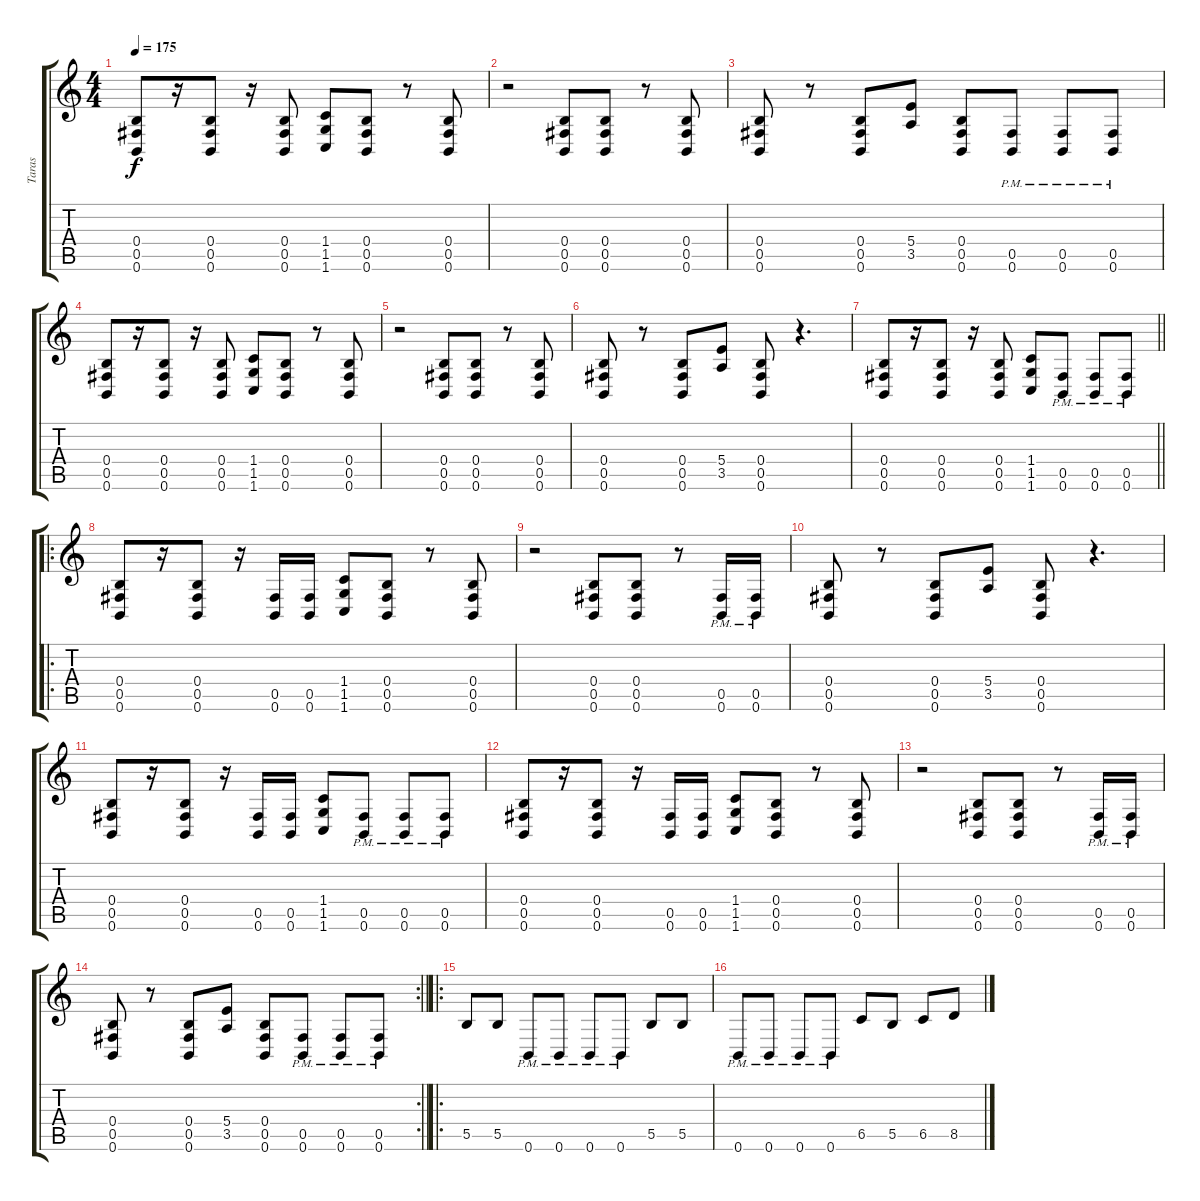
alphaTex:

\track ("Taras" "Taras") {instrument distortionguitar}
\staff {score tabs}
\tuning (Db4 Ab3 E3 B2 Gb2 B1) {hide}
\ts (4 4)
\tempo 175
\clef g2
\ks c
(0.4 0.5 0.6).8{dy f} r.16 (0.4 0.5 0.6).8 r.16 (0.4 0.5 0.6).8 (1.4 1.5 1.6).8 (0.4 0.5 0.6).8 r.8 (0.4 0.5 0.6).8 |
r.2 (0.4 0.5 0.6).8 (0.4 0.5 0.6).8 r.8 (0.4 0.5 0.6).8 |
(0.4 0.5 0.6).8 r.8 (0.4 0.5 0.6).8 (5.4 3.5).8 (0.4 0.5 0.6).8 (0.5{pm} 0.6{pm}).8 (0.5{pm} 0.6{pm}).8 (0.5{pm} 0.6{pm}).8 |
(0.4 0.5 0.6).8 r.16 (0.4 0.5 0.6).8 r.16 (0.4 0.5 0.6).8 (1.4 1.5 1.6).8 (0.4 0.5 0.6).8 r.8 (0.4 0.5 0.6).8 |
r.2 (0.4 0.5 0.6).8 (0.4 0.5 0.6).8 r.8 (0.4 0.5 0.6).8 |
(0.4 0.5 0.6).8 r.8 (0.4 0.5 0.6).8 (5.4 3.5).8 (0.4 0.5 0.6).8 r.4{d} |
\barLineRight lightlight
(0.4 0.5 0.6).8 r.16 (0.4 0.5 0.6).8 r.16 (0.4 0.5 0.6).8 (1.4 1.5 1.6).8 (0.5{pm} 0.6{pm}).8 (0.5{pm} 0.6{pm}).8 (0.5{pm} 0.6{pm}).8 |
\ro
\section ("" "")
(0.4 0.5 0.6).8{volume 14 balance 3 instrument distortionguitar} r.16 (0.4 0.5 0.6).8 r.16 (0.5 0.6).16 (0.5 0.6).16 (1.4 1.5 1.6).8 (0.4 0.5 0.6).8 r.8 (0.4 0.5 0.6).8 |
r.2 (0.4 0.5 0.6).8 (0.4 0.5 0.6).8 r.8 (0.5{pm} 0.6{pm}).16 (0.5{pm} 0.6{pm}).16 |
(0.4 0.5 0.6).8 r.8 (0.4 0.5 0.6).8 (5.4 3.5).8 (0.4 0.5 0.6).8 r.4{d} |
(0.4 0.5 0.6).8 r.16 (0.4 0.5 0.6).8 r.16 (0.5 0.6).16 (0.5 0.6).16 (1.4 1.5 1.6).8 (0.5{pm} 0.6{pm}).8 (0.5{pm} 0.6{pm}).8 (0.5{pm} 0.6{pm}).8 |
(0.4 0.5 0.6).8 r.16 (0.4 0.5 0.6).8 r.16 (0.5 0.6).16 (0.5 0.6).16 (1.4 1.5 1.6).8 (0.4 0.5 0.6).8 r.8 (0.4 0.5 0.6).8 |
r.2 (0.4 0.5 0.6).8 (0.4 0.5 0.6).8 r.8 (0.5{pm} 0.6{pm}).16 (0.5{pm} 0.6{pm}).16 |
\rc 2
\barLineRight lightlight
(0.4 0.5 0.6).8 r.8 (0.4 0.5 0.6).8 (5.4 3.5).8 (0.4 0.5 0.6).8 (0.5{pm} 0.6{pm}).8 (0.5{pm} 0.6{pm}).8 (0.5{pm} 0.6{pm}).8 |
\ro
\section ("" "")
5.5.8 5.5.8 0.6{pm}.8 0.6{pm}.8 0.6{pm}.8 0.6{pm}.8 5.5.8 5.5.8 |
0.6{pm}.8 0.6{pm}.8 0.6{pm}.8 0.6{pm}.8 6.5.8 5.5.8 6.5.8 8.5.8
